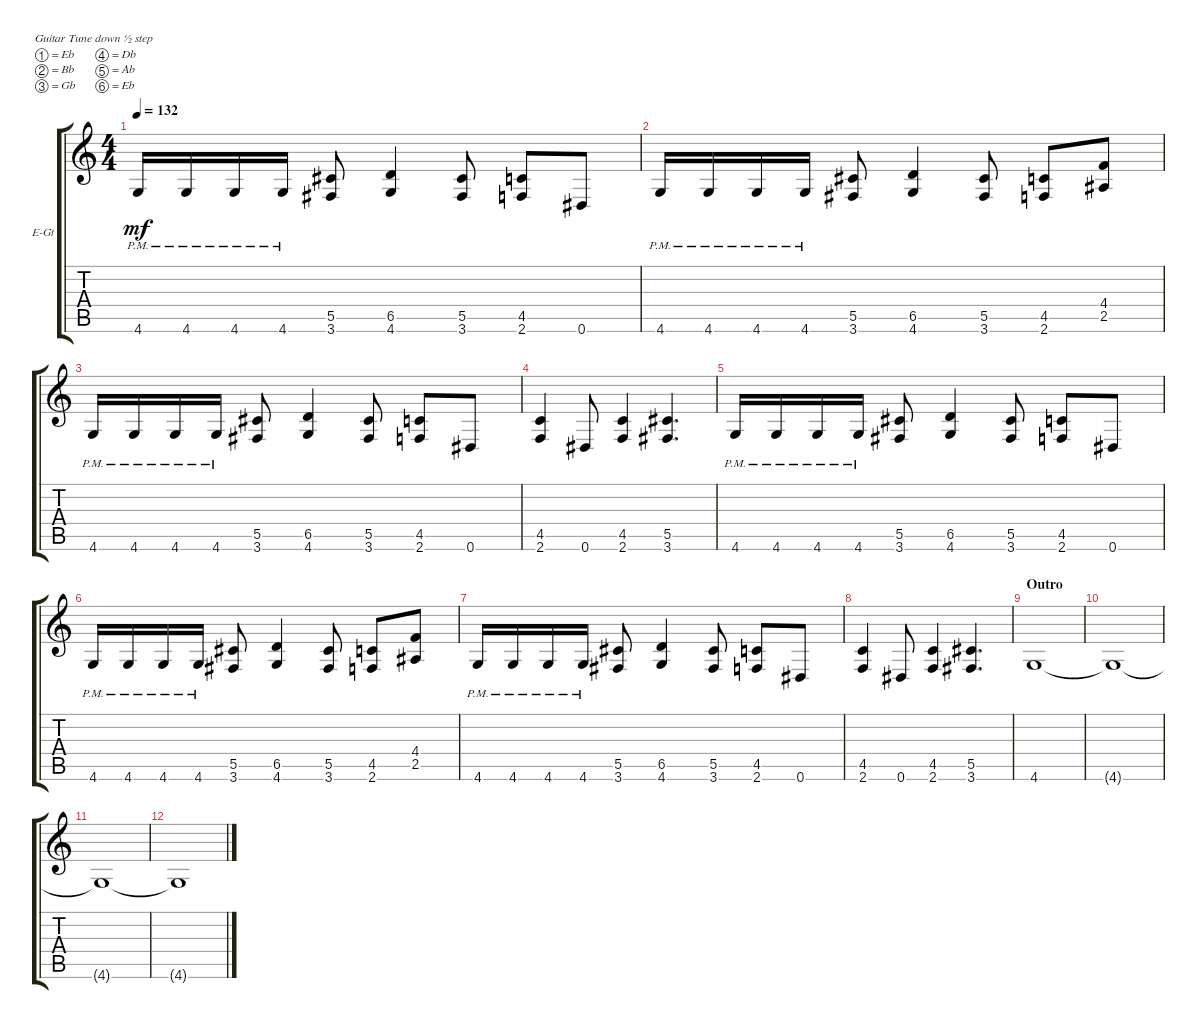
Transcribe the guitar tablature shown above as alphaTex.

\defaultSystemsLayout 4
\bracketExtendMode groupsimilarinstruments
\firstSystemTrackNameOrientation horizontal
\otherSystemsTrackNameOrientation horizontal
\track ("Distorted Guitar (Left)" "E-Gt") {instrument distortionguitar}
\staff {score tabs}
\tuning (Eb4 Bb3 Gb3 Db3 Ab2 Eb2)
\ts (4 4)
\tempo 132
\clef g2
\ks c
4.6{pm}.16{dy mf} 4.6{pm}.16 4.6{pm}.16 4.6{pm}.16 (3.6 5.5).8 (4.6 6.5).4 (3.6 5.5).8 (2.6 4.5).8 0.6.8 |
4.6{pm}.16 4.6{pm}.16 4.6{pm}.16 4.6{pm}.16 (3.6 5.5).8 (4.6 6.5).4 (3.6 5.5).8 (2.6 4.5).8 (2.5 4.4).8 |
4.6{pm}.16 4.6{pm}.16 4.6{pm}.16 4.6{pm}.16 (3.6 5.5).8 (4.6 6.5).4 (3.6 5.5).8 (2.6 4.5).8 0.6.8 |
(2.6 4.5).4 0.6.8 (2.6 4.5).4 (3.6 5.5).4{d} |
4.6{pm}.16 4.6{pm}.16 4.6{pm}.16 4.6{pm}.16 (3.6 5.5).8 (4.6 6.5).4 (3.6 5.5).8 (2.6 4.5).8 0.6.8 |
4.6{pm}.16 4.6{pm}.16 4.6{pm}.16 4.6{pm}.16 (3.6 5.5).8 (4.6 6.5).4 (3.6 5.5).8 (2.6 4.5).8 (2.5 4.4).8 |
4.6{pm}.16 4.6{pm}.16 4.6{pm}.16 4.6{pm}.16 (3.6 5.5).8 (4.6 6.5).4 (3.6 5.5).8 (2.6 4.5).8 0.6.8 |
(2.6 4.5).4 0.6.8 (2.6 4.5).4 (3.6 5.5).4{d} |
\section ("" "Outro")
4.6.1 |
4.6{t}.1 |
4.6{t}.1 |
4.6{t}.1
